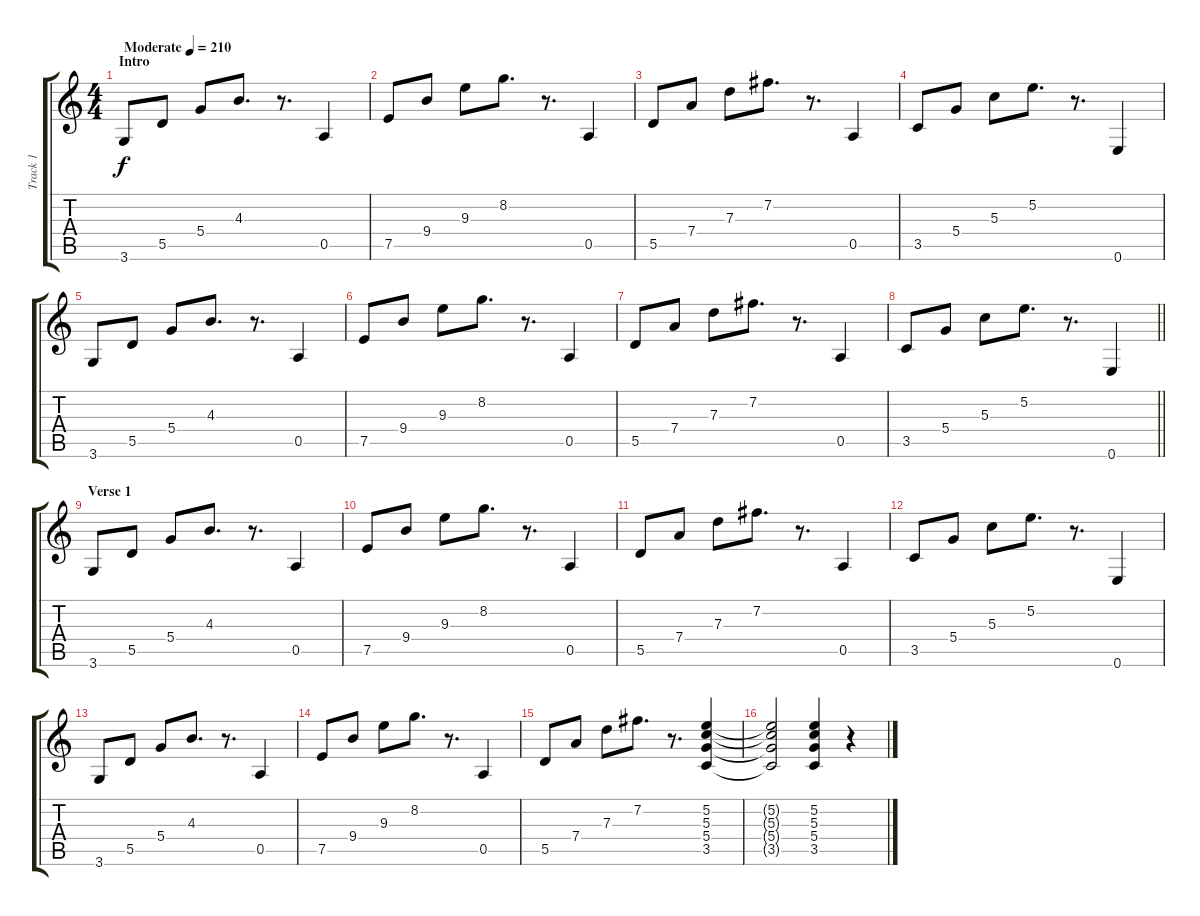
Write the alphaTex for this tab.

\track ("Track 1" "Track 1") {instrument electricguitarjazz}
\staff {score tabs}
\tuning (E4 B3 G3 D3 A2 E2) {hide}
\ts (4 4)
\section ("" "Intro")
\tempo (210 "Moderate")
\clef g2
\ks c
3.6.8{dy f instrument electricguitarjazz} 5.5.8 5.4.8 4.3.8{d} r.8{d} 0.5.4 |
7.5.8 9.4.8 9.3.8 8.2.8{d} r.8{d} 0.5.4 |
5.5.8 7.4.8 7.3.8 7.2.8{d} r.8{d} 0.5.4 |
3.5.8 5.4.8 5.3.8 5.2.8{d} r.8{d} 0.6.4 |
3.6.8 5.5.8 5.4.8 4.3.8{d} r.8{d} 0.5.4 |
7.5.8 9.4.8 9.3.8 8.2.8{d} r.8{d} 0.5.4 |
5.5.8 7.4.8 7.3.8 7.2.8{d} r.8{d} 0.5.4 |
\barLineRight lightlight
3.5.8 5.4.8 5.3.8 5.2.8{d} r.8{d} 0.6.4 |
\section ("" "Verse 1")
3.6.8 5.5.8 5.4.8 4.3.8{d} r.8{d} 0.5.4 |
7.5.8 9.4.8 9.3.8 8.2.8{d} r.8{d} 0.5.4 |
5.5.8 7.4.8 7.3.8 7.2.8{d} r.8{d} 0.5.4 |
3.5.8 5.4.8 5.3.8 5.2.8{d} r.8{d} 0.6.4 |
3.6.8 5.5.8 5.4.8 4.3.8{d} r.8{d} 0.5.4 |
7.5.8 9.4.8 9.3.8 8.2.8{d} r.8{d} 0.5.4 |
5.5.8 7.4.8 7.3.8 7.2.8{d} r.8{d} (5.2 5.3 5.4 3.5).4 |
(5.2{t} 5.3{t} 5.4{t} 3.5{t}).2 (5.2 5.3 5.4 3.5).4 r.4
